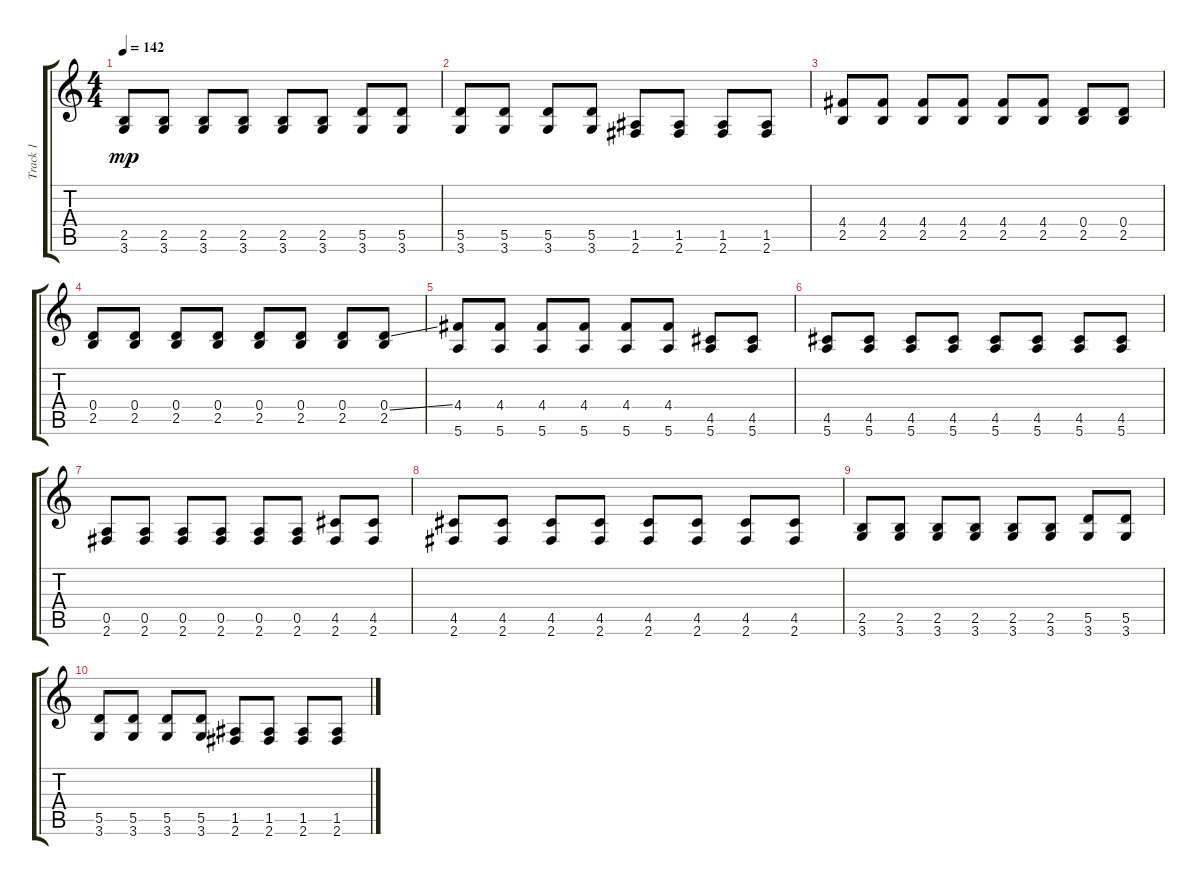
\track ("Track 1" "Track 1") {instrument overdrivenguitar}
\staff {score tabs}
\tuning (E4 B3 G3 D3 A2 E2) {hide}
\ts (4 4)
\tempo 142
\clef g2
\ks c
(2.5 3.6).8{dy mp} (2.5 3.6).8 (2.5 3.6).8 (2.5 3.6).8 (2.5 3.6).8 (2.5 3.6).8 (5.5 3.6).8 (5.5 3.6).8 |
(5.5 3.6).8 (5.5 3.6).8 (5.5 3.6).8 (5.5 3.6).8 (1.5 2.6).8 (1.5 2.6).8 (1.5 2.6).8 (1.5 2.6).8 |
(4.4 2.5).8 (4.4 2.5).8 (4.4 2.5).8 (4.4 2.5).8 (4.4 2.5).8 (4.4 2.5).8 (0.4 2.5).8 (0.4 2.5).8 |
(0.4 2.5).8 (0.4 2.5).8 (0.4 2.5).8 (0.4 2.5).8 (0.4 2.5).8 (0.4 2.5).8 (0.4 2.5).8 (0.4{ss} 2.5).8 |
(4.4 5.6).8 (4.4 5.6).8 (4.4 5.6).8 (4.4 5.6).8 (4.4 5.6).8 (4.4 5.6).8 (4.5 5.6).8 (4.5 5.6).8 |
(4.5 5.6).8 (4.5 5.6).8 (4.5 5.6).8 (4.5 5.6).8 (4.5 5.6).8 (4.5 5.6).8 (4.5 5.6).8 (4.5 5.6).8 |
(0.5 2.6).8 (0.5 2.6).8 (0.5 2.6).8 (0.5 2.6).8 (0.5 2.6).8 (0.5 2.6).8 (4.5 2.6).8 (4.5 2.6).8 |
(4.5 2.6).8 (4.5 2.6).8 (4.5 2.6).8 (4.5 2.6).8 (4.5 2.6).8 (4.5 2.6).8 (4.5 2.6).8 (4.5 2.6).8 |
(2.5 3.6).8 (2.5 3.6).8 (2.5 3.6).8 (2.5 3.6).8 (2.5 3.6).8 (2.5 3.6).8 (5.5 3.6).8 (5.5 3.6).8 |
(5.5 3.6).8 (5.5 3.6).8 (5.5 3.6).8 (5.5 3.6).8 (1.5 2.6).8 (1.5 2.6).8 (1.5 2.6).8 (1.5 2.6).8
